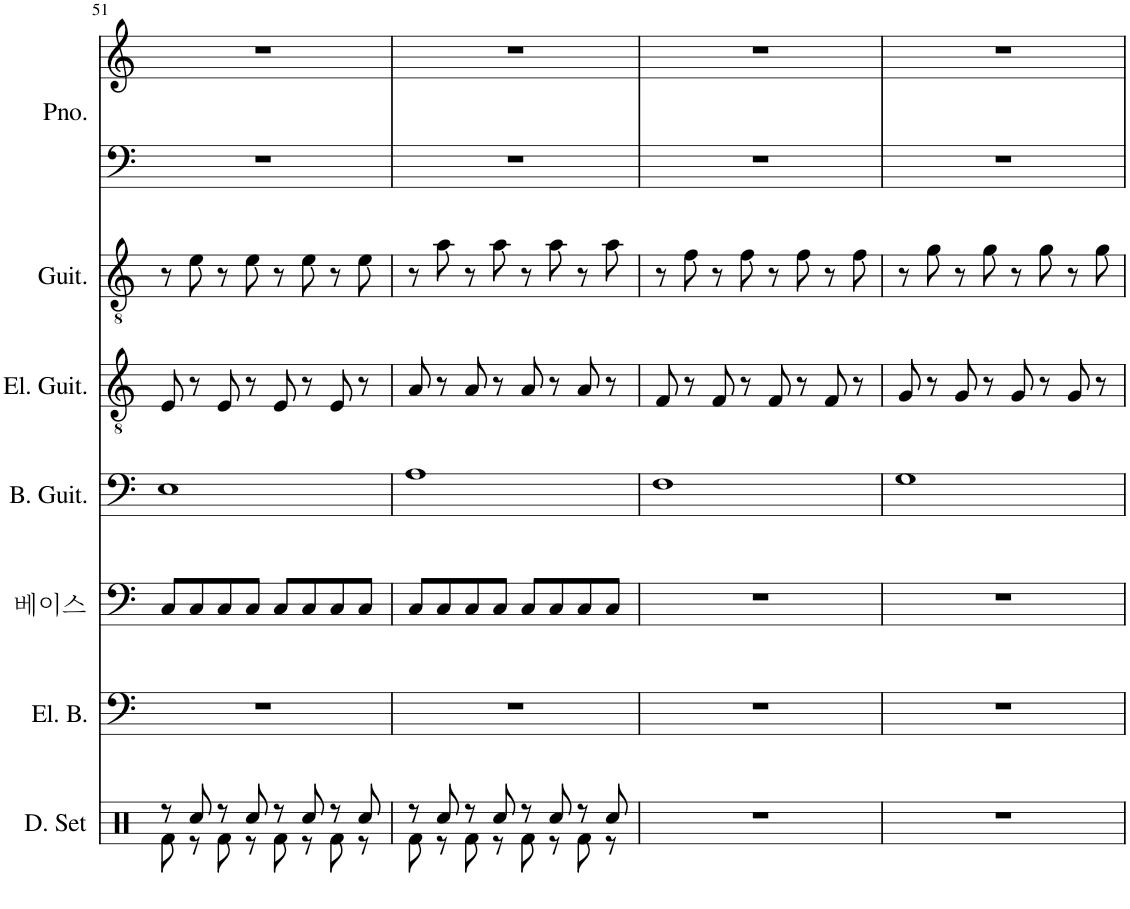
**kern	**kern	**kern	**kern	**kern	**kern	**kern	**kern
*part7	*part6	*part5	*part4	*part3	*part2	*part1	*part1
*staff8	*staff7	*staff6	*staff5	*staff4	*staff3	*staff2	*staff1
*I"드럼세트	*I"일렉트릭 베이스	*I"어쿠스틱 베이스	*I"베이스 기타	*I"일렉 기타	*I"어쿠스틱 기타	*I"Piano	*
*	*	*	*	*	*	*I'Pno.	*
!!LO:PB:g=z
*clefX	*clefF4	*clefF4	*clefF4	*clefGv2	*clefGv2	*clefF4	*clefG2
*	*Trd7c12	*Trd7c12	*Trd7c12	*	*	*	*
*k[]	*k[]	*k[]	*k[]	*k[]	*k[]	*k[]	*k[]
*M4/4	*M4/4	*M4/4	*M4/4	*M4/4	*M4/4	*M4/4	*M4/4
=51	=51	=51	=51	=51	=51	=51	=51
*^	*	*	*	*	*	*	*
8r	8Rf\	1r	8C/L	1E	8E/	8r	1r	1r
8Rcc/	8r	.	8C/	.	8r	8e\	.	.
8r	8Rf\	.	8C/	.	8E/	8r	.	.
8Rcc/	8r	.	8C/J	.	8r	8e\	.	.
8r	8Rf\	.	8C/L	.	8E/	8r	.	.
8Rcc/	8r	.	8C/	.	8r	8e\	.	.
8r	8Rf\	.	8C/	.	8E/	8r	.	.
8Rcc/	8r	.	8C/J	.	8r	8e\	.	.
=52	=52	=52	=52	=52	=52	=52	=52	=52
8r	8Rf\	1r	8C/L	1A	8A/	8r	1r	1r
8Rcc/	8r	.	8C/	.	8r	8a\	.	.
8r	8Rf\	.	8C/	.	8A/	8r	.	.
8Rcc/	8r	.	8C/J	.	8r	8a\	.	.
8r	8Rf\	.	8C/L	.	8A/	8r	.	.
8Rcc/	8r	.	8C/	.	8r	8a\	.	.
8r	8Rf\	.	8C/	.	8A/	8r	.	.
8Rcc/	8r	.	8C/J	.	8r	8a\	.	.
*v	*v	*	*	*	*	*	*	*
=53	=53	=53	=53	=53	=53	=53	=53
1r	1r	1r	1F	8F/	8r	1r	1r
.	.	.	.	8r	8f\	.	.
.	.	.	.	8F/	8r	.	.
.	.	.	.	8r	8f\	.	.
.	.	.	.	8F/	8r	.	.
.	.	.	.	8r	8f\	.	.
.	.	.	.	8F/	8r	.	.
.	.	.	.	8r	8f\	.	.
=54	=54	=54	=54	=54	=54	=54	=54
1r	1r	1r	1G	8G/	8r	1r	1r
.	.	.	.	8r	8g\	.	.
.	.	.	.	8G/	8r	.	.
.	.	.	.	8r	8g\	.	.
.	.	.	.	8G/	8r	.	.
.	.	.	.	8r	8g\	.	.
.	.	.	.	8G/	8r	.	.
.	.	.	.	8r	8g\	.	.
=	=	=	=	=	=	=	=
*-	*-	*-	*-	*-	*-	*-	*-
